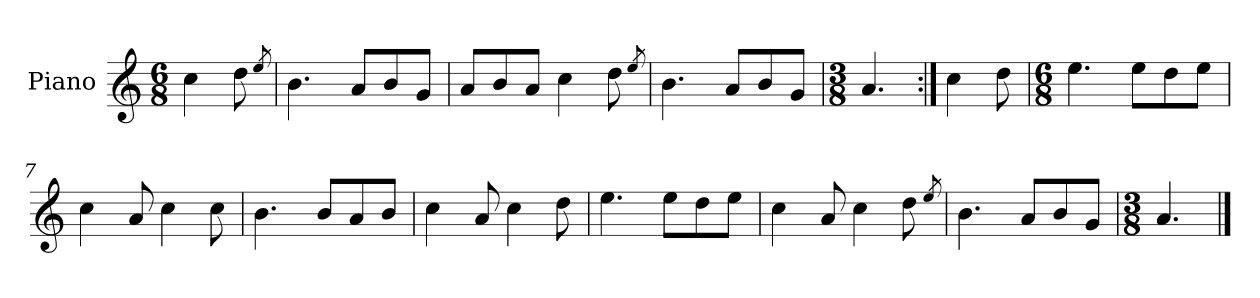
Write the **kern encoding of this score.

**kern
*part1
*staff1
*I"Piano
*I'Pno.
*clefG2
*k[]
*M6/8
=
4cc\
8dd\
8qee/
=1
4.b\
8a/L
8b/
8g/J
=2
8a/L
8b/
8a/J
4cc\
8dd\
8qee/
=3
4.b\
8a/L
8b/
8g/J
=4
*M3/8
4.a/
=5:|!
4cc\
8dd\
=6
*M6/8
4.ee\
8ee\L
8dd\
8ee\J
=7
4cc\
8a/
4cc\
8cc\
=8
4.b\
8b/L
8a/
8b/J
!!LO:LB:g=z
=9
4cc\
8a/
4cc\
8dd\
=10
4.ee\
8ee\L
8dd\
8ee\J
=11
4cc\
8a/
4cc\
8dd\
8qee/
=12
4.b\
8a/L
8b/
8g/J
=13
*M3/8
4.a/
==
*-
